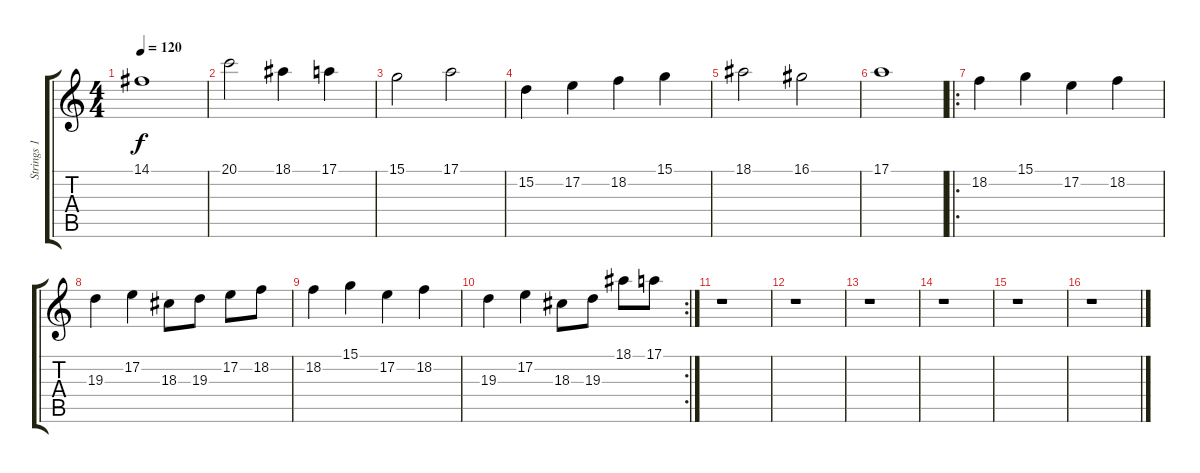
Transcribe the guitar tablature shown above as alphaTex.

\track ("Strings 1" "Strings 1") {instrument synthstrings2}
\staff {score tabs}
\tuning (E4 B3 G3 D3 A2 E2) {hide}
\ts (4 4)
\tempo 120
\clef g2
\ks c
14.1.1{dy f} |
20.1.2 18.1.4 17.1.4 |
15.1.2 17.1.2 |
15.2.4 17.2.4 18.2.4 15.1.4 |
18.1.2 16.1.2 |
17.1.1 |
\ro
18.2.4{instrument stringensemble1} 15.1.4 17.2.4 18.2.4 |
19.3.4 17.2.4 18.3.8 19.3.8 17.2.8 18.2.8 |
18.2.4 15.1.4 17.2.4 18.2.4 |
\rc 2
19.3.4 17.2.4 18.3.8 19.3.8 18.1.8 17.1.8 |
r.1 |
r.1 |
r.1 |
r.1 |
r.1 |
r.1
